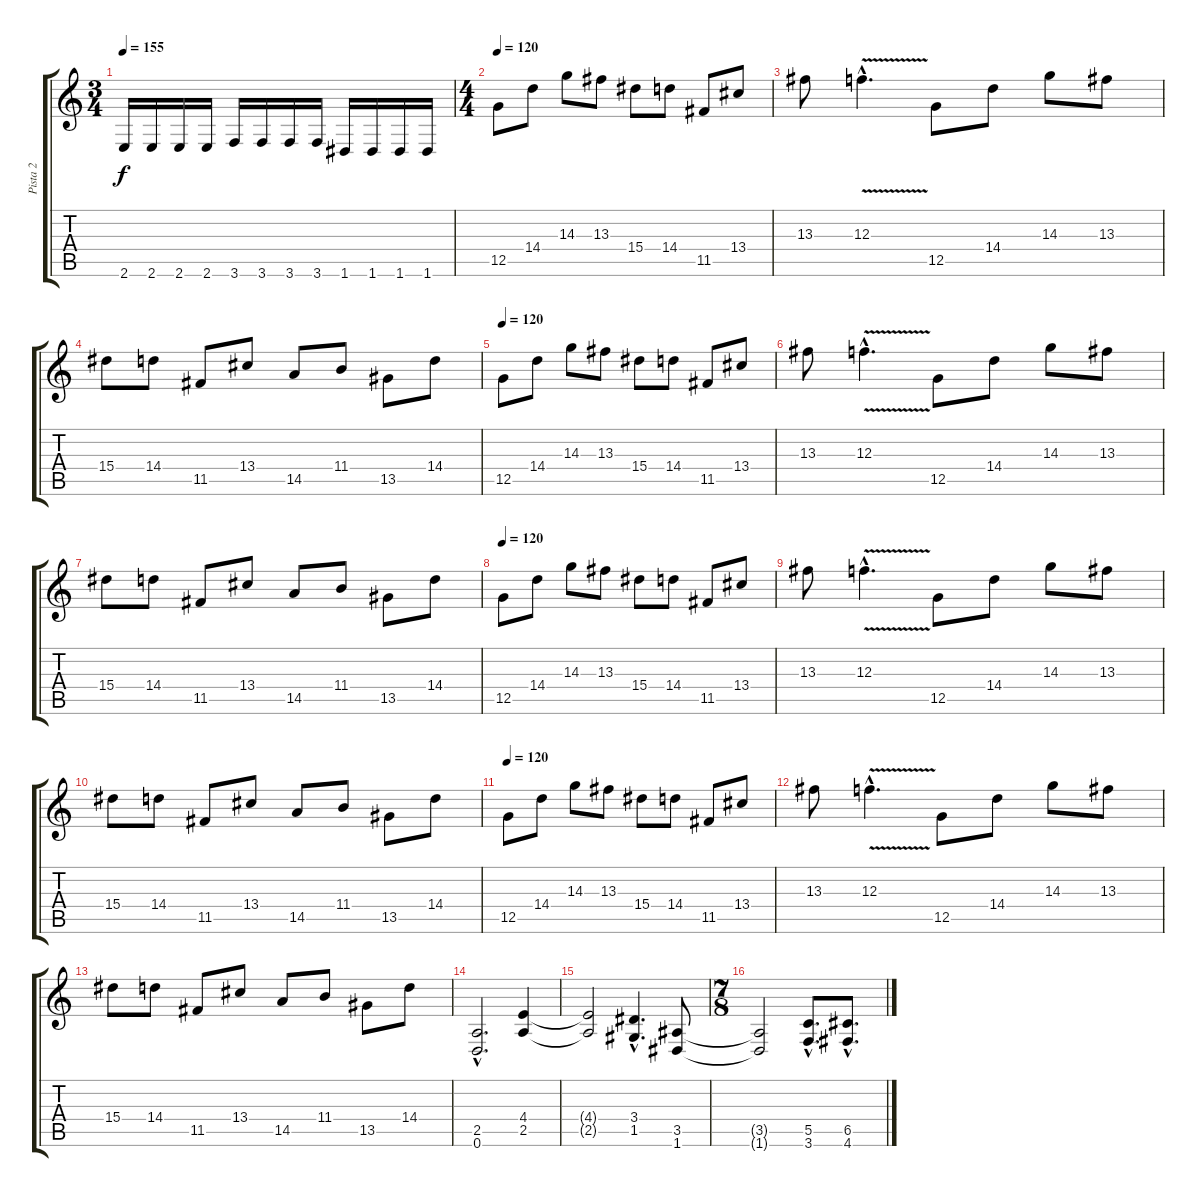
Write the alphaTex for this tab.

\track ("Pista 2" "Pista 2") {instrument distortionguitar}
\staff {score tabs}
\tuning (D4 A3 F3 C3 G2 D2) {hide}
\ts (3 4)
\tempo 155
\clef g2
\ks c
2.6.16{dy f} 2.6.16 2.6.16 2.6.16 3.6.16 3.6.16 3.6.16 3.6.16 1.6.16 1.6.16 1.6.16 1.6.16 |
\ts (4 4)
\tempo 120
12.5.8 14.4.8 14.3.8 13.3.8 15.4.8 14.4.8 11.5.8 13.4.8 |
13.3.8 12.3{v hac}.4{d} 12.5.8 14.4.8 14.3.8 13.3.8 |
15.4.8 14.4.8 11.5.8 13.4.8 14.5.8 11.4.8 13.5.8 14.4.8 |
\tempo 120
12.5.8 14.4.8 14.3.8 13.3.8 15.4.8 14.4.8 11.5.8 13.4.8 |
13.3.8 12.3{v hac}.4{d} 12.5.8 14.4.8 14.3.8 13.3.8 |
15.4.8 14.4.8 11.5.8 13.4.8 14.5.8 11.4.8 13.5.8 14.4.8 |
\tempo 120
12.5.8 14.4.8 14.3.8 13.3.8 15.4.8 14.4.8 11.5.8 13.4.8 |
13.3.8 12.3{v hac}.4{d} 12.5.8 14.4.8 14.3.8 13.3.8 |
15.4.8 14.4.8 11.5.8 13.4.8 14.5.8 11.4.8 13.5.8 14.4.8 |
\tempo 120
12.5.8 14.4.8 14.3.8 13.3.8 15.4.8 14.4.8 11.5.8 13.4.8 |
13.3.8 12.3{v hac}.4{d} 12.5.8 14.4.8 14.3.8 13.3.8 |
15.4.8 14.4.8 11.5.8 13.4.8 14.5.8 11.4.8 13.5.8 14.4.8 |
(2.5{hac} 0.6{hac}).2{d} (4.4 2.5).4 |
(4.4{t} 2.5{t}).2 (3.4{hac} 1.5{hac}).4{d} (3.5 1.6).8 |
\ts (7 8)
(3.5{t} 1.6{t}).2 (5.5{hac} 3.6{hac}).8{d} (6.5{hac} 4.6{hac}).8{d}
